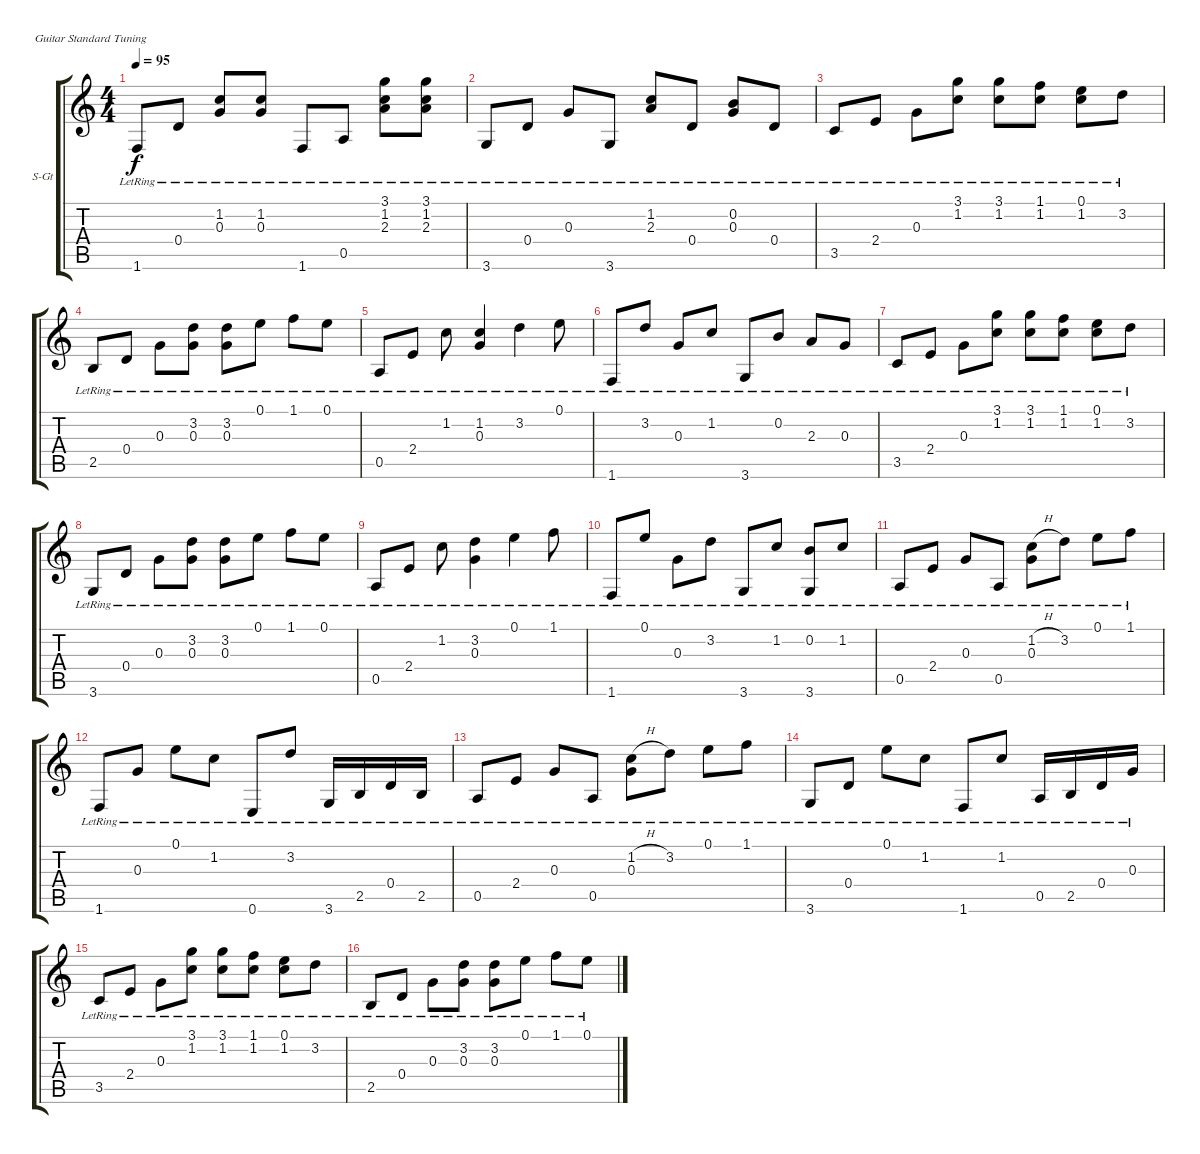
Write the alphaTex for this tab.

\bracketExtendMode groupsimilarinstruments
\firstSystemTrackNameOrientation horizontal
\otherSystemsTrackNameOrientation horizontal
\track ("Track 1" "S-Gt") {instrument acousticguitarsteel}
\staff {score tabs}
\tuning (E4 B3 G3 D3 A2 E2)
\ts (4 4)
\tempo 95
\clef g2
\ks c
1.6{lr}.8{dy f} 0.4{lr}.8 (1.2{lr} 0.3{lr}).8 (1.2{lr} 0.3{lr}).8 1.6{lr}.8 0.5{lr}.8 (3.1{lr} 1.2{lr} 2.3{lr}).8 (3.1{lr} 1.2{lr} 2.3{lr}).8 |
3.6{lr}.8 0.4{lr}.8 0.3{lr}.8 3.6{lr}.8 (1.2{lr} 2.3{lr}).8 0.4{lr}.8 (0.2{lr} 0.3{lr}).8 0.4{lr}.8 |
3.5{lr}.8 2.4{lr}.8 0.3{lr}.8 (3.1{lr} 1.2{lr}).8 (3.1{lr} 1.2{lr}).8 (1.1{lr} 1.2{lr}).8 (0.1{lr} 1.2{lr}).8 3.2{lr}.8 |
2.5{lr}.8 0.4{lr}.8 0.3{lr}.8 (3.2{lr} 0.3{lr}).8 (3.2{lr} 0.3{lr}).8 0.1{lr}.8 1.1{lr}.8 0.1{lr}.8 |
0.5{lr}.8 2.4{lr}.8 1.2{lr}.8 (1.2{lr} 0.3{lr}).4 3.2{lr}.4 0.1{lr}.8 |
1.6{lr}.8 3.2{lr}.8 0.3{lr}.8 1.2{lr}.8 3.6{lr}.8 0.2{lr}.8 2.3{lr}.8 0.3{lr}.8 |
3.5{lr}.8 2.4{lr}.8 0.3{lr}.8 (3.1{lr} 1.2{lr}).8 (3.1{lr} 1.2{lr}).8 (1.1{lr} 1.2{lr}).8 (0.1{lr} 1.2{lr}).8 3.2{lr}.8 |
3.6{lr}.8 0.4{lr}.8 0.3{lr}.8 (3.2{lr} 0.3{lr}).8 (3.2{lr} 0.3{lr}).8 0.1{lr}.8 1.1{lr}.8 0.1{lr}.8 |
0.5{lr}.8 2.4{lr}.8 1.2{lr}.8 (3.2{lr} 0.3{lr}).4 0.1{lr}.4 1.1{lr}.8 |
1.6{lr}.8 0.1{lr}.8 0.3{lr}.8 3.2{lr}.8 3.6{lr}.8 1.2{lr}.8 (0.2{lr} 3.6{lr}).8 1.2{lr}.8 |
0.5{lr}.8 2.4{lr}.8 0.3{lr}.8 0.5{lr}.8 (1.2{h lr} 0.3{lr}).8 3.2{lr}.8 0.1{lr}.8 1.1{lr}.8 |
1.6{lr}.8 0.3{lr}.8 0.1{lr}.8 1.2{lr}.8 0.6{lr}.8 3.2{lr}.8 3.6{lr}.16 2.5{lr}.16 0.4{lr}.16 2.5{lr}.16 |
0.5{lr}.8 2.4{lr}.8 0.3{lr}.8 0.5{lr}.8 (1.2{h lr} 0.3{lr}).8 3.2{lr}.8 0.1{lr}.8 1.1{lr}.8 |
3.6{lr}.8 0.4{lr}.8 0.1{lr}.8 1.2{lr}.8 1.6{lr}.8 1.2{lr}.8 0.5{lr}.16 2.5{lr}.16 0.4{lr}.16 0.3{lr}.16 |
3.5{lr}.8 2.4{lr}.8 0.3{lr}.8 (3.1{lr} 1.2{lr}).8 (3.1{lr} 1.2{lr}).8 (1.1{lr} 1.2{lr}).8 (0.1{lr} 1.2{lr}).8 3.2{lr}.8 |
2.5{lr}.8 0.4{lr}.8 0.3{lr}.8 (3.2{lr} 0.3{lr}).8 (3.2{lr} 0.3{lr}).8 0.1{lr}.8 1.1{lr}.8 0.1{lr}.8
